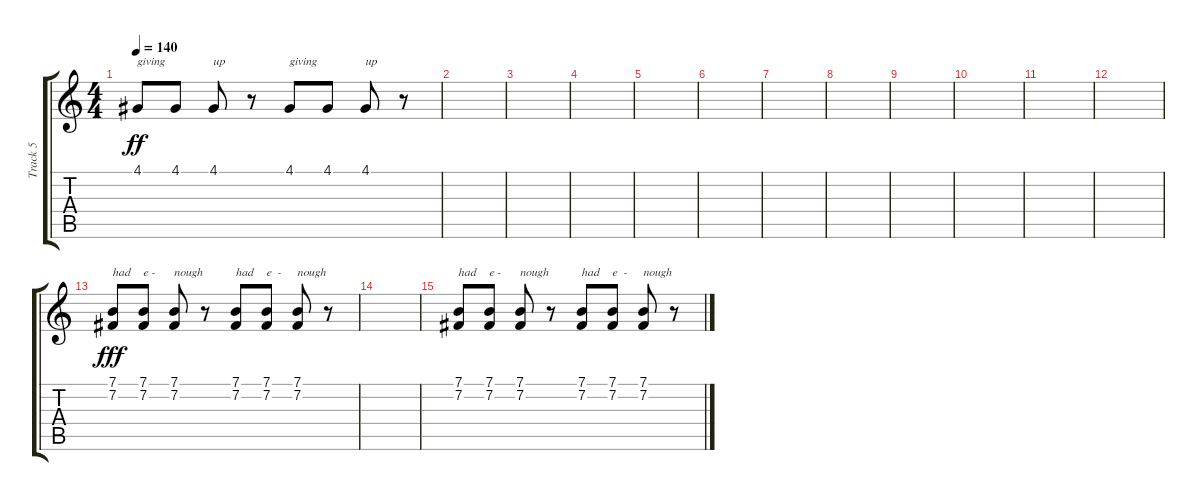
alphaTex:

\track ("Track 5" "Track 5") {instrument trumpet}
\staff {score tabs}
\tuning (E4 B3 G3 D3 A2 E2) {hide}
\ts (4 4)
\tempo 140
\clef g2
\ks c
4.1.8{txt "giving" dy ff} 4.1.8 4.1.8{txt "up"} r.8 4.1.8{txt "giving"} 4.1.8 4.1.8{txt "up"} r.8 |
|
|
|
|
|
|
|
|
|
|
|
(7.1 7.2).8{txt "had  " dy fff} (7.1 7.2).8{txt "e -"} (7.1 7.2).8{txt "nough"} r.8 (7.1 7.2).8{txt "had  "} (7.1 7.2).8{txt "e  -"} (7.1 7.2).8{txt "nough"} r.8 |
|
(7.1 7.2).8{txt "had  "} (7.1 7.2).8{txt "e -"} (7.1 7.2).8{txt "nough"} r.8 (7.1 7.2).8{txt "had  "} (7.1 7.2).8{txt "e  -"} (7.1 7.2).8{txt "nough"} r.8
